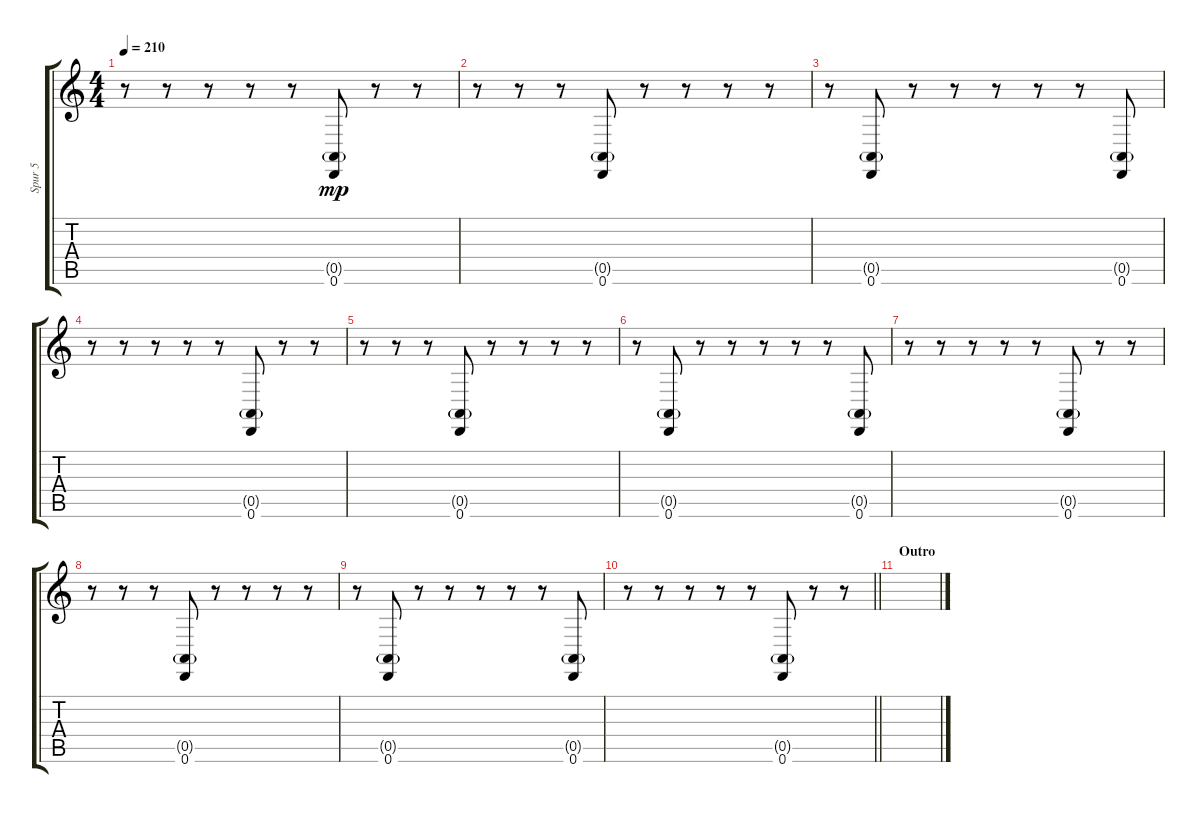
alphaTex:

\track ("Spur 5" "Spur 5") {instrument choiraahs}
\staff {score tabs}
\tuning (E4 B3 G3 D3 A2 D2) {hide}
\ts (4 4)
\tempo 210
\clef g2
\ks c
r.8{dy mp} r.8 r.8 r.8 r.8 (0.5{g} 0.6).8 r.8 r.8 |
r.8 r.8 r.8 (0.5{g} 0.6).8 r.8 r.8 r.8 r.8 |
r.8 (0.5{g} 0.6).8 r.8 r.8 r.8 r.8 r.8 (0.5{g} 0.6).8 |
r.8 r.8 r.8 r.8 r.8 (0.5{g} 0.6).8 r.8 r.8 |
r.8 r.8 r.8 (0.5{g} 0.6).8 r.8 r.8 r.8 r.8 |
r.8 (0.5{g} 0.6).8 r.8 r.8 r.8 r.8 r.8 (0.5{g} 0.6).8 |
r.8 r.8 r.8 r.8 r.8 (0.5{g} 0.6).8 r.8 r.8 |
r.8 r.8 r.8 (0.5{g} 0.6).8 r.8 r.8 r.8 r.8 |
r.8 (0.5{g} 0.6).8 r.8 r.8 r.8 r.8 r.8 (0.5{g} 0.6).8 |
\barLineRight lightlight
r.8 r.8 r.8 r.8 r.8 (0.5{g} 0.6).8 r.8 r.8 |
\section ("" "Outro")
